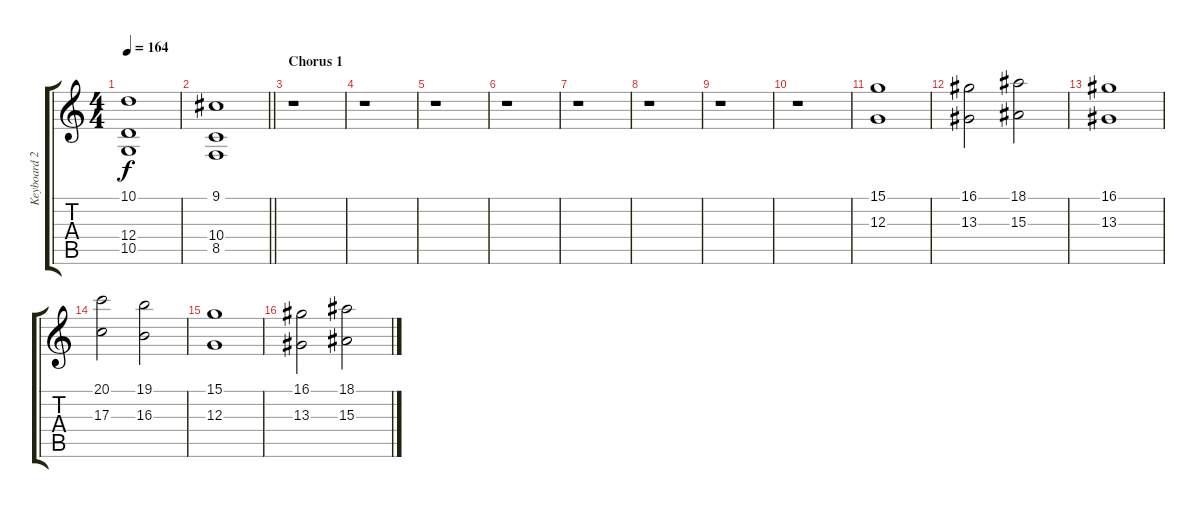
\track ("Keyboard 2 (Strings)" "Keyboard 2") {instrument stringensemble1}
\staff {score tabs}
\tuning (E4 B3 G3 D3 A2 E2) {hide}
\ts (4 4)
\tempo 164
\clef g2
\ks c
(10.1 12.4 10.5).1{dy f} |
\barLineRight lightlight
(9.1 10.4 8.5).1 |
\section ("" "Chorus 1")
r.1 |
r.1 |
r.1 |
r.1 |
r.1 |
r.1 |
r.1 |
r.1 |
(15.1 12.3).1 |
(16.1 13.3).2 (18.1 15.3).2 |
(16.1 13.3).1 |
(20.1 17.3).2 (19.1 16.3).2 |
(15.1 12.3).1 |
(16.1 13.3).2 (18.1 15.3).2
